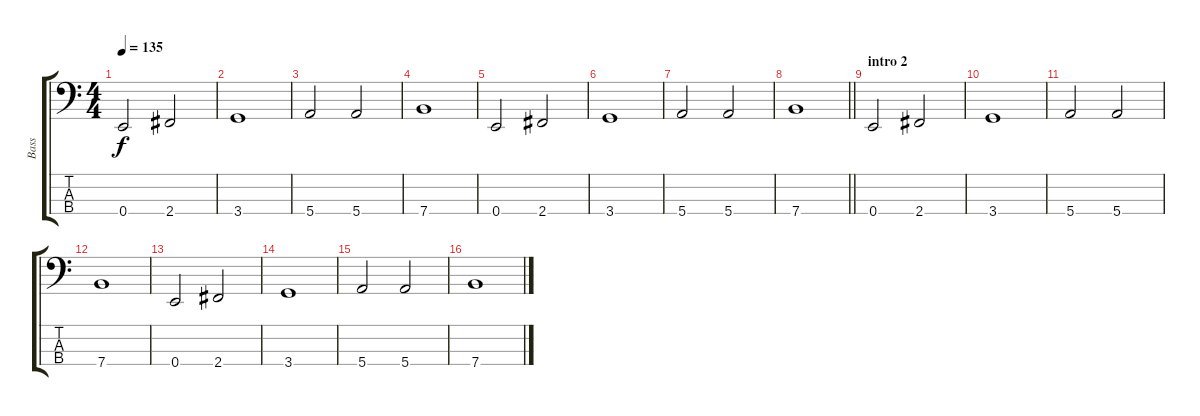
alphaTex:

\track ("Bass" "Bass") {instrument electricbasspick}
\staff {score tabs}
\tuning (G2 D2 A1 E1) {hide}
\ts (4 4)
\tempo 135
\clef f4
\ks c
0.4.2{dy f instrument electricbasspick} 2.4.2 |
3.4.1 |
5.4.2 5.4.2 |
7.4.1 |
0.4.2 2.4.2 |
3.4.1 |
5.4.2 5.4.2 |
\barLineRight lightlight
7.4.1 |
\section ("" "intro 2")
0.4.2 2.4.2 |
3.4.1 |
5.4.2 5.4.2 |
7.4.1 |
0.4.2 2.4.2 |
3.4.1 |
5.4.2 5.4.2 |
7.4.1
